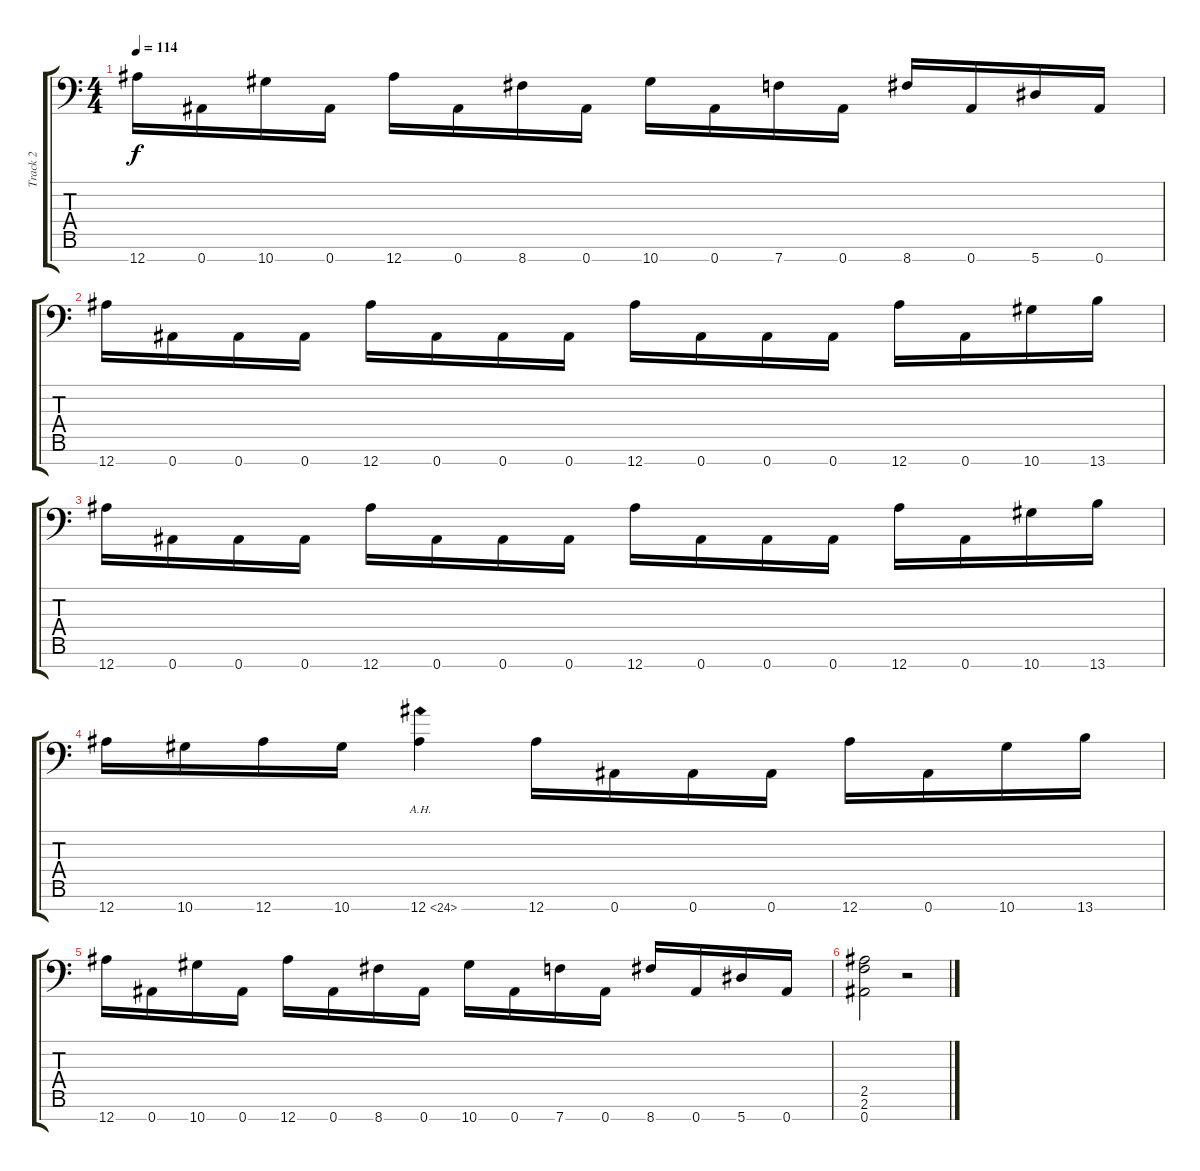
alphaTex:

\track ("Track 2" "Track 2") {instrument overdrivenguitar}
\staff {score tabs}
\tuning (Eb4 Bb3 Gb3 Db3 Ab2 Eb2 Bb1) {hide}
\ts (4 4)
\tempo 114
\clef f4
\ks c
12.7.16{dy f} 0.7.16 10.7.16 0.7.16 12.7.16 0.7.16 8.7.16 0.7.16 10.7.16 0.7.16 7.7.16 0.7.16 8.7.16 0.7.16 5.7.16 0.7.16 |
12.7.16 0.7.16 0.7.16 0.7.16 12.7.16 0.7.16 0.7.16 0.7.16 12.7.16 0.7.16 0.7.16 0.7.16 12.7.16 0.7.16 10.7.16 13.7.16 |
12.7.16 0.7.16 0.7.16 0.7.16 12.7.16 0.7.16 0.7.16 0.7.16 12.7.16 0.7.16 0.7.16 0.7.16 12.7.16 0.7.16 10.7.16 13.7.16 |
12.7.16 10.7.16 12.7.16 10.7.16 12.7{ah 12}.4 12.7.16 0.7.16 0.7.16 0.7.16 12.7.16 0.7.16 10.7.16 13.7.16 |
12.7.16 0.7.16 10.7.16 0.7.16 12.7.16 0.7.16 8.7.16 0.7.16 10.7.16 0.7.16 7.7.16 0.7.16 8.7.16 0.7.16 5.7.16 0.7.16 |
(2.5 2.6 0.7).2 r.2
